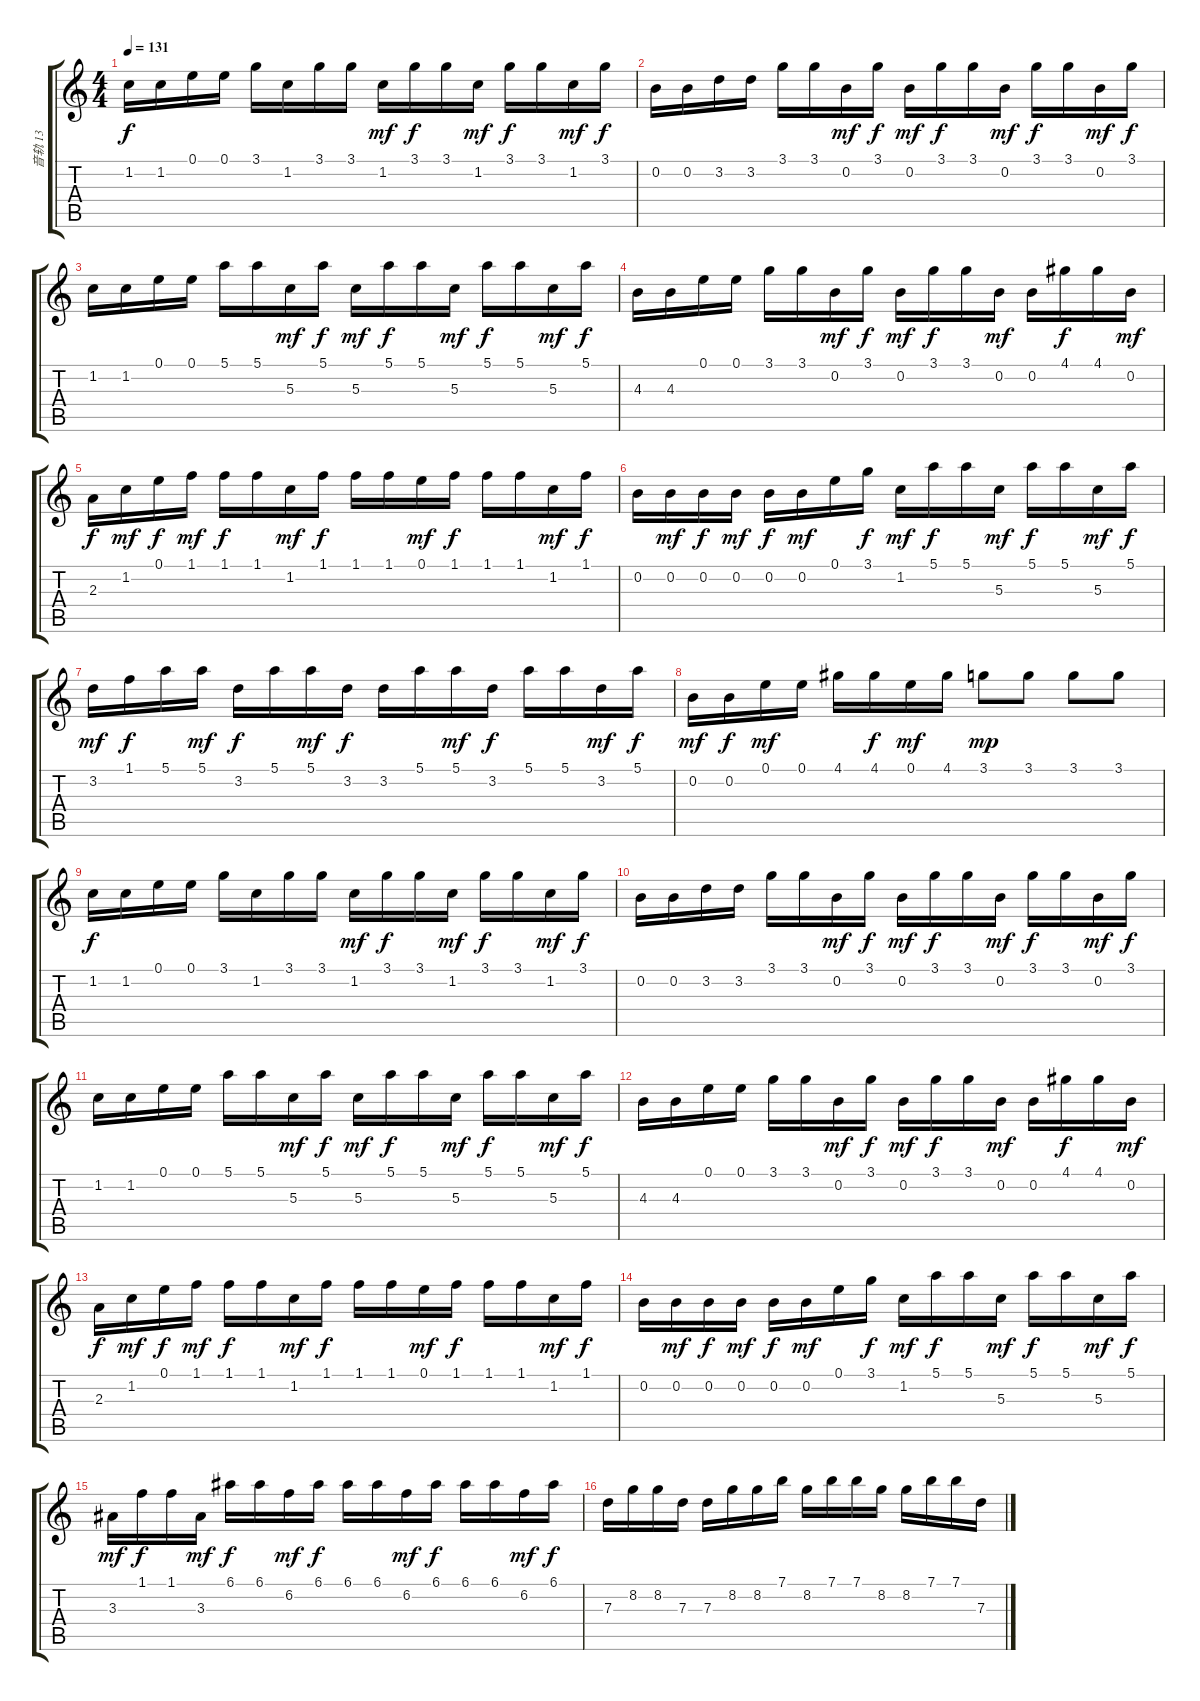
\track ("音轨 13" "音轨 13") {instrument distortionguitar}
\staff {score tabs}
\tuning (E4 B3 G3 D3 A2 E2) {hide}
\ts (4 4)
\tempo 131
\clef g2
\ks c
1.2.16{dy f} 1.2.16 0.1.16 0.1.16 3.1.16 1.2.16 3.1.16 3.1.16 1.2.16{dy mf} 3.1.16{dy f} 3.1.16 1.2.16{dy mf} 3.1.16{dy f} 3.1.16 1.2.16{dy mf} 3.1.16{dy f} |
0.2.16 0.2.16 3.2.16 3.2.16 3.1.16 3.1.16 0.2.16{dy mf} 3.1.16{dy f} 0.2.16{dy mf} 3.1.16{dy f} 3.1.16 0.2.16{dy mf} 3.1.16{dy f} 3.1.16 0.2.16{dy mf} 3.1.16{dy f} |
1.2.16 1.2.16 0.1.16 0.1.16 5.1.16 5.1.16 5.3.16{dy mf} 5.1.16{dy f} 5.3.16{dy mf} 5.1.16{dy f} 5.1.16 5.3.16{dy mf} 5.1.16{dy f} 5.1.16 5.3.16{dy mf} 5.1.16{dy f} |
4.3.16 4.3.16 0.1.16 0.1.16 3.1.16 3.1.16 0.2.16{dy mf} 3.1.16{dy f} 0.2.16{dy mf} 3.1.16{dy f} 3.1.16 0.2.16{dy mf} 0.2.16 4.1.16{dy f} 4.1.16 0.2.16{dy mf} |
2.3.16{dy f} 1.2.16{dy mf} 0.1.16{dy f} 1.1.16{dy mf} 1.1.16{dy f} 1.1.16 1.2.16{dy mf} 1.1.16{dy f} 1.1.16 1.1.16 0.1.16{dy mf} 1.1.16{dy f} 1.1.16 1.1.16 1.2.16{dy mf} 1.1.16{dy f} |
0.2.16 0.2.16{dy mf} 0.2.16{dy f} 0.2.16{dy mf} 0.2.16{dy f} 0.2.16{dy mf} 0.1.16 3.1.16{dy f} 1.2.16{dy mf} 5.1.16{dy f} 5.1.16 5.3.16{dy mf} 5.1.16{dy f} 5.1.16 5.3.16{dy mf} 5.1.16{dy f} |
3.2.16{dy mf} 1.1.16{dy f} 5.1.16 5.1.16{dy mf} 3.2.16{dy f} 5.1.16 5.1.16{dy mf} 3.2.16{dy f} 3.2.16 5.1.16 5.1.16{dy mf} 3.2.16{dy f} 5.1.16 5.1.16 3.2.16{dy mf} 5.1.16{dy f} |
0.2.16{dy mf} 0.2.16{dy f} 0.1.16{dy mf} 0.1.16 4.1.16 4.1.16{dy f} 0.1.16{dy mf} 4.1.16 3.1.8{dy mp} 3.1.8 3.1.8 3.1.8 |
1.2.16{dy f} 1.2.16 0.1.16 0.1.16 3.1.16 1.2.16 3.1.16 3.1.16 1.2.16{dy mf} 3.1.16{dy f} 3.1.16 1.2.16{dy mf} 3.1.16{dy f} 3.1.16 1.2.16{dy mf} 3.1.16{dy f} |
0.2.16 0.2.16 3.2.16 3.2.16 3.1.16 3.1.16 0.2.16{dy mf} 3.1.16{dy f} 0.2.16{dy mf} 3.1.16{dy f} 3.1.16 0.2.16{dy mf} 3.1.16{dy f} 3.1.16 0.2.16{dy mf} 3.1.16{dy f} |
1.2.16 1.2.16 0.1.16 0.1.16 5.1.16 5.1.16 5.3.16{dy mf} 5.1.16{dy f} 5.3.16{dy mf} 5.1.16{dy f} 5.1.16 5.3.16{dy mf} 5.1.16{dy f} 5.1.16 5.3.16{dy mf} 5.1.16{dy f} |
4.3.16 4.3.16 0.1.16 0.1.16 3.1.16 3.1.16 0.2.16{dy mf} 3.1.16{dy f} 0.2.16{dy mf} 3.1.16{dy f} 3.1.16 0.2.16{dy mf} 0.2.16 4.1.16{dy f} 4.1.16 0.2.16{dy mf} |
2.3.16{dy f} 1.2.16{dy mf} 0.1.16{dy f} 1.1.16{dy mf} 1.1.16{dy f} 1.1.16 1.2.16{dy mf} 1.1.16{dy f} 1.1.16 1.1.16 0.1.16{dy mf} 1.1.16{dy f} 1.1.16 1.1.16 1.2.16{dy mf} 1.1.16{dy f} |
0.2.16 0.2.16{dy mf} 0.2.16{dy f} 0.2.16{dy mf} 0.2.16{dy f} 0.2.16{dy mf} 0.1.16 3.1.16{dy f} 1.2.16{dy mf} 5.1.16{dy f} 5.1.16 5.3.16{dy mf} 5.1.16{dy f} 5.1.16 5.3.16{dy mf} 5.1.16{dy f} |
3.3.16{dy mf} 1.1.16{dy f} 1.1.16 3.3.16{dy mf} 6.1.16{dy f} 6.1.16 6.2.16{dy mf} 6.1.16{dy f} 6.1.16 6.1.16 6.2.16{dy mf} 6.1.16{dy f} 6.1.16 6.1.16 6.2.16{dy mf} 6.1.16{dy f} |
7.3.16 8.2.16 8.2.16 7.3.16 7.3.16 8.2.16 8.2.16 7.1.16 8.2.16 7.1.16 7.1.16 8.2.16 8.2.16 7.1.16 7.1.16 7.3.16
